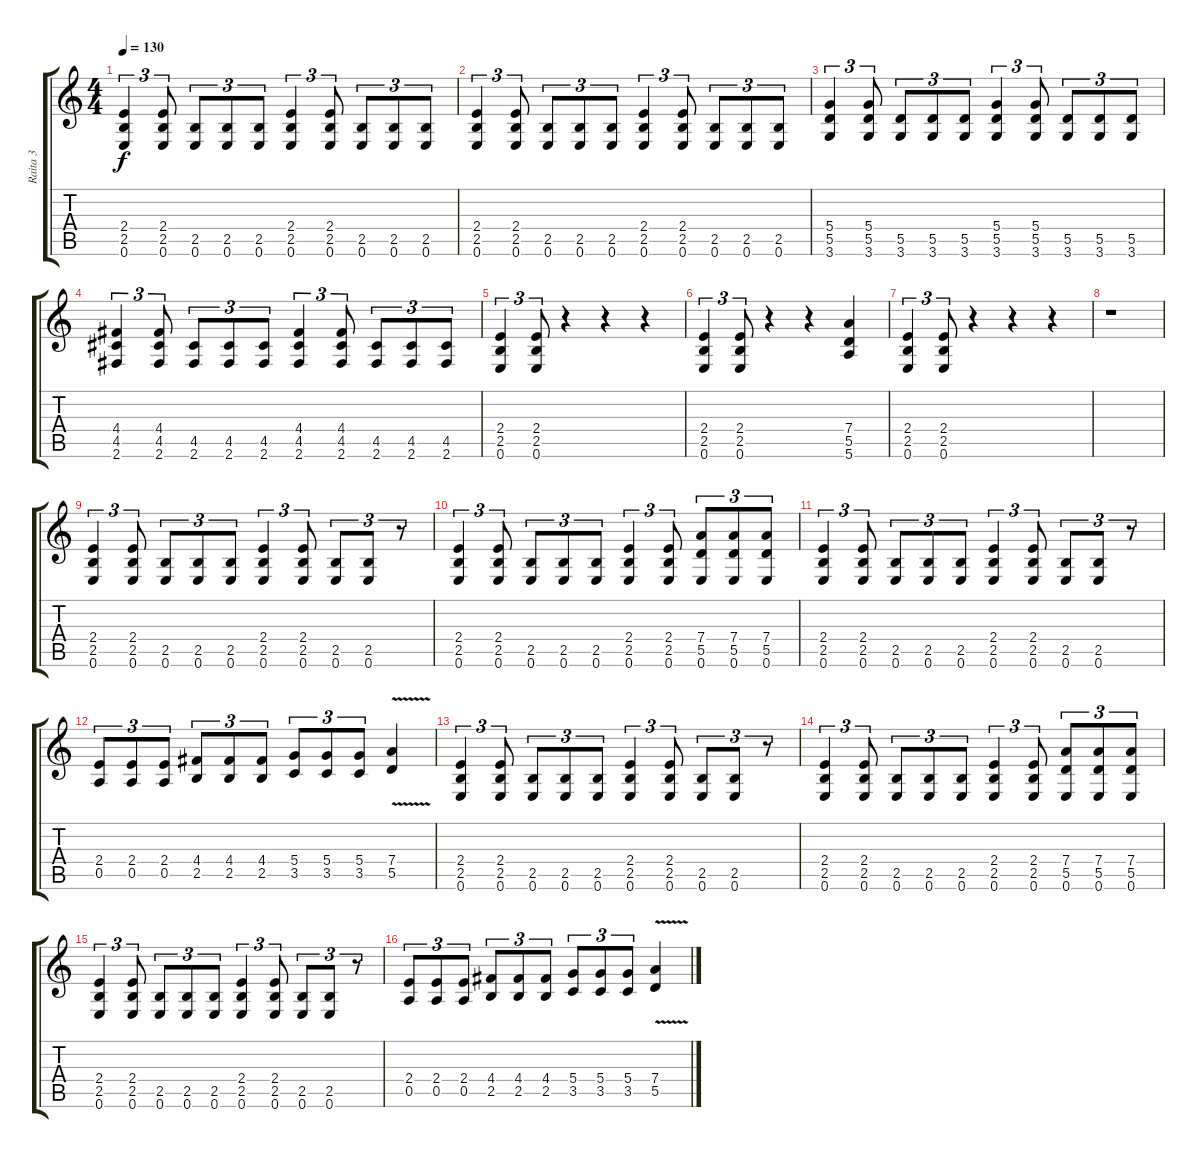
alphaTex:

\track ("Raita 3" "Raita 3") {instrument overdrivenguitar}
\staff {score tabs}
\tuning (E4 B3 G3 D3 A2 E2) {hide}
\ts (4 4)
\tempo 130
\clef g2
\ks c
(2.4 2.5 0.6).4{tu (3 2) dy f} (2.4 2.5 0.6).8{tu (3 2)} (2.5 0.6).8{tu (3 2)} (2.5 0.6).8{tu (3 2)} (2.5 0.6).8{tu (3 2)} (2.4 2.5 0.6).4{tu (3 2)} (2.4 2.5 0.6).8{tu (3 2)} (2.5 0.6).8{tu (3 2)} (2.5 0.6).8{tu (3 2)} (2.5 0.6).8{tu (3 2)} |
(2.4 2.5 0.6).4{tu (3 2)} (2.4 2.5 0.6).8{tu (3 2)} (2.5 0.6).8{tu (3 2)} (2.5 0.6).8{tu (3 2)} (2.5 0.6).8{tu (3 2)} (2.4 2.5 0.6).4{tu (3 2)} (2.4 2.5 0.6).8{tu (3 2)} (2.5 0.6).8{tu (3 2)} (2.5 0.6).8{tu (3 2)} (2.5 0.6).8{tu (3 2)} |
(5.4 5.5 3.6).4{tu (3 2)} (5.4 5.5 3.6).8{tu (3 2)} (5.5 3.6).8{tu (3 2)} (5.5 3.6).8{tu (3 2)} (5.5 3.6).8{tu (3 2)} (5.4 5.5 3.6).4{tu (3 2)} (5.4 5.5 3.6).8{tu (3 2)} (5.5 3.6).8{tu (3 2)} (5.5 3.6).8{tu (3 2)} (5.5 3.6).8{tu (3 2)} |
(4.4 4.5 2.6).4{tu (3 2)} (4.4 4.5 2.6).8{tu (3 2)} (4.5 2.6).8{tu (3 2)} (4.5 2.6).8{tu (3 2)} (4.5 2.6).8{tu (3 2)} (4.4 4.5 2.6).4{tu (3 2)} (4.4 4.5 2.6).8{tu (3 2)} (4.5 2.6).8{tu (3 2)} (4.5 2.6).8{tu (3 2)} (4.5 2.6).8{tu (3 2)} |
(2.4 2.5 0.6).4{tu (3 2)} (2.4 2.5 0.6).8{tu (3 2)} r.4 r.4 r.4 |
(2.4 2.5 0.6).4{tu (3 2)} (2.4 2.5 0.6).8{tu (3 2)} r.4 r.4 (7.4 5.5 5.6).4 |
(2.4 2.5 0.6).4{tu (3 2)} (2.4 2.5 0.6).8{tu (3 2)} r.4 r.4 r.4 |
r.1 |
(2.4 2.5 0.6).4{tu (3 2)} (2.4 2.5 0.6).8{tu (3 2)} (2.5 0.6).8{tu (3 2)} (2.5 0.6).8{tu (3 2)} (2.5 0.6).8{tu (3 2)} (2.4 2.5 0.6).4{tu (3 2)} (2.4 2.5 0.6).8{tu (3 2)} (2.5 0.6).8{tu (3 2)} (2.5 0.6).8{tu (3 2)} r.8{tu (3 2)} |
(2.4 2.5 0.6).4{tu (3 2)} (2.4 2.5 0.6).8{tu (3 2)} (2.5 0.6).8{tu (3 2)} (2.5 0.6).8{tu (3 2)} (2.5 0.6).8{tu (3 2)} (2.4 2.5 0.6).4{tu (3 2)} (2.4 2.5 0.6).8{tu (3 2)} (7.4 5.5 0.6).8{tu (3 2)} (7.4 5.5 0.6).8{tu (3 2)} (7.4 5.5 0.6).8{tu (3 2)} |
(2.4 2.5 0.6).4{tu (3 2)} (2.4 2.5 0.6).8{tu (3 2)} (2.5 0.6).8{tu (3 2)} (2.5 0.6).8{tu (3 2)} (2.5 0.6).8{tu (3 2)} (2.4 2.5 0.6).4{tu (3 2)} (2.4 2.5 0.6).8{tu (3 2)} (2.5 0.6).8{tu (3 2)} (2.5 0.6).8{tu (3 2)} r.8{tu (3 2)} |
(2.4 0.5).8{tu (3 2)} (2.4 0.5).8{tu (3 2)} (2.4 0.5).8{tu (3 2)} (4.4 2.5).8{tu (3 2)} (4.4 2.5).8{tu (3 2)} (4.4 2.5).8{tu (3 2)} (5.4 3.5).8{tu (3 2)} (5.4 3.5).8{tu (3 2)} (5.4 3.5).8{tu (3 2)} (7.4{v} 5.5{v}).4 |
(2.4 2.5 0.6).4{tu (3 2)} (2.4 2.5 0.6).8{tu (3 2)} (2.5 0.6).8{tu (3 2)} (2.5 0.6).8{tu (3 2)} (2.5 0.6).8{tu (3 2)} (2.4 2.5 0.6).4{tu (3 2)} (2.4 2.5 0.6).8{tu (3 2)} (2.5 0.6).8{tu (3 2)} (2.5 0.6).8{tu (3 2)} r.8{tu (3 2)} |
(2.4 2.5 0.6).4{tu (3 2)} (2.4 2.5 0.6).8{tu (3 2)} (2.5 0.6).8{tu (3 2)} (2.5 0.6).8{tu (3 2)} (2.5 0.6).8{tu (3 2)} (2.4 2.5 0.6).4{tu (3 2)} (2.4 2.5 0.6).8{tu (3 2)} (7.4 5.5 0.6).8{tu (3 2)} (7.4 5.5 0.6).8{tu (3 2)} (7.4 5.5 0.6).8{tu (3 2)} |
(2.4 2.5 0.6).4{tu (3 2)} (2.4 2.5 0.6).8{tu (3 2)} (2.5 0.6).8{tu (3 2)} (2.5 0.6).8{tu (3 2)} (2.5 0.6).8{tu (3 2)} (2.4 2.5 0.6).4{tu (3 2)} (2.4 2.5 0.6).8{tu (3 2)} (2.5 0.6).8{tu (3 2)} (2.5 0.6).8{tu (3 2)} r.8{tu (3 2)} |
(2.4 0.5).8{tu (3 2)} (2.4 0.5).8{tu (3 2)} (2.4 0.5).8{tu (3 2)} (4.4 2.5).8{tu (3 2)} (4.4 2.5).8{tu (3 2)} (4.4 2.5).8{tu (3 2)} (5.4 3.5).8{tu (3 2)} (5.4 3.5).8{tu (3 2)} (5.4 3.5).8{tu (3 2)} (7.4{v} 5.5{v}).4
